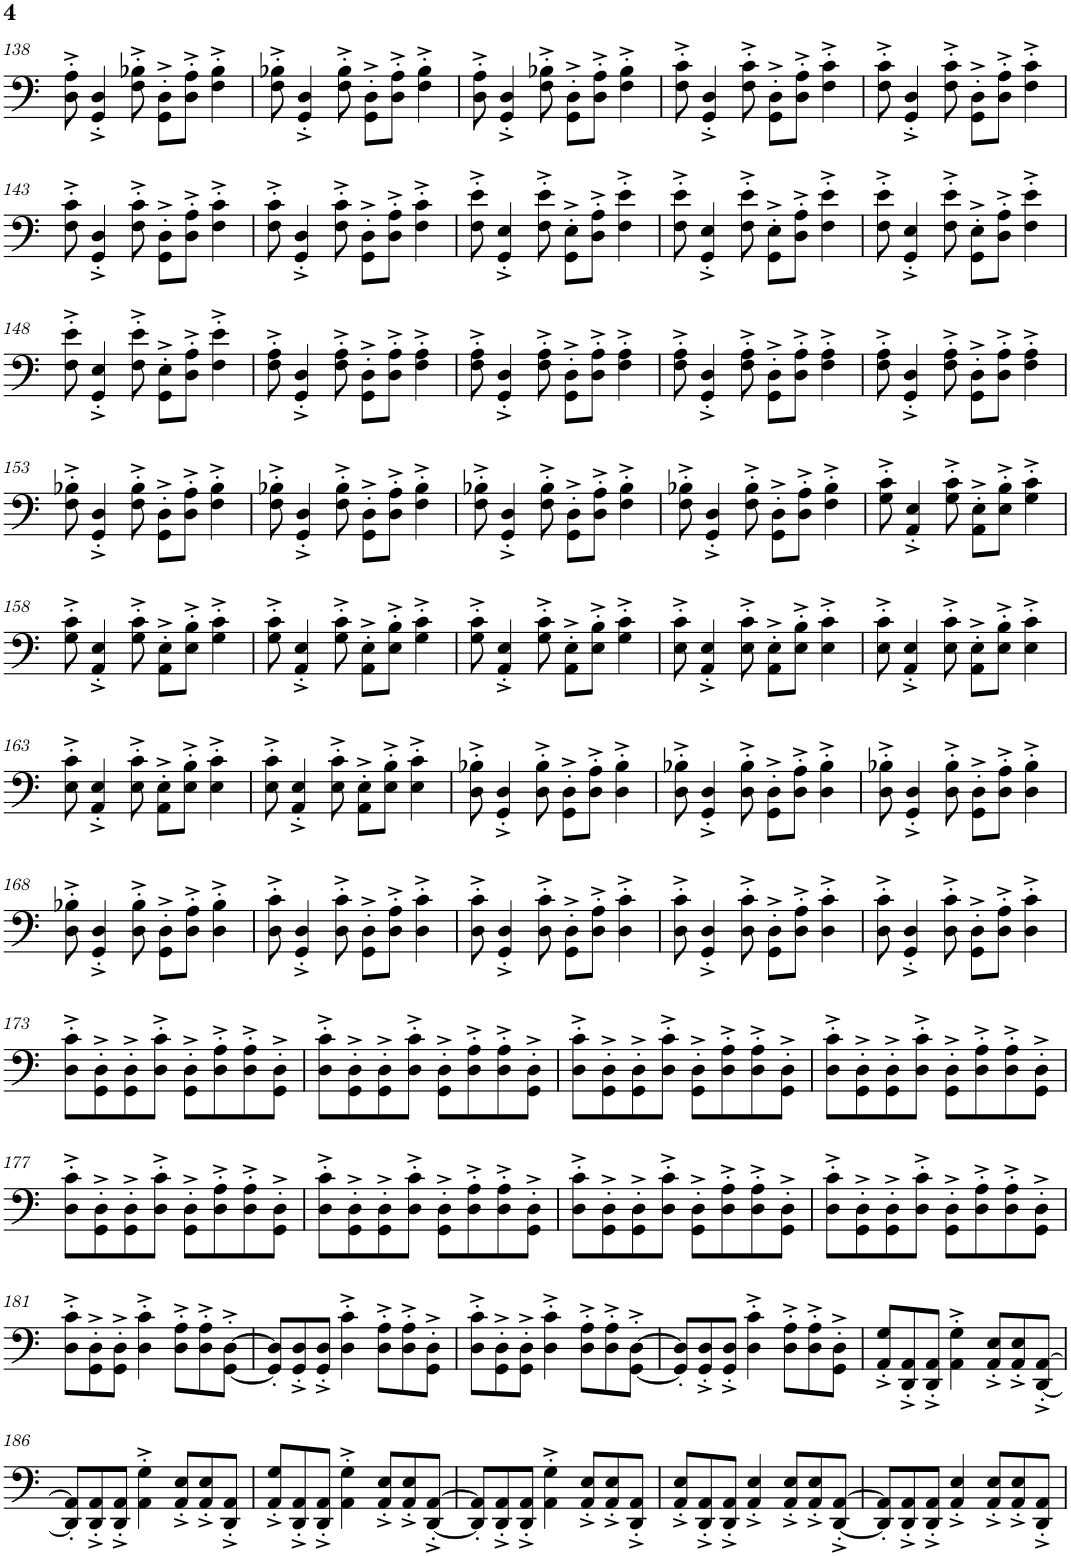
**kern
*part1
*staff1
*I"Violoncelo
*I'Vc.
!!LO:PB:g=z
*clefF4
*k[]
*M4/4
=138
8D\'^ 8A\'^
4GG/'^ 4D/'^
8F\'^ 8B-X\'^
8GG\'^ 8D\'^L
8D\'^ 8A\'^J
4F\'^ 4B-\'^
=139
8F\'^ 8B-X\'^
4GG/'^ 4D/'^
8F\'^ 8B-\'^
8GG\'^ 8D\'^L
8D\'^ 8A\'^J
4F\'^ 4B-\'^
=140
8D\'^ 8A\'^
4GG/'^ 4D/'^
8F\'^ 8B-X\'^
8GG\'^ 8D\'^L
8D\'^ 8A\'^J
4F\'^ 4B-\'^
=141
8F\'^ 8c\'^
4GG/'^ 4D/'^
8F\'^ 8c\'^
8GG\'^ 8D\'^L
8D\'^ 8A\'^J
4F\'^ 4c\'^
=142
8F\'^ 8c\'^
4GG/'^ 4D/'^
8F\'^ 8c\'^
8GG\'^ 8D\'^L
8D\'^ 8A\'^J
4F\'^ 4c\'^
!!LO:LB:g=z
=143
8F\'^ 8c\'^
4GG/'^ 4D/'^
8F\'^ 8c\'^
8GG\'^ 8D\'^L
8D\'^ 8A\'^J
4F\'^ 4c\'^
=144
8F\'^ 8c\'^
4GG/'^ 4D/'^
8F\'^ 8c\'^
8GG\'^ 8D\'^L
8D\'^ 8A\'^J
4F\'^ 4c\'^
=145
8F\'^ 8e\'^
4GG/'^ 4E/'^
8F\'^ 8e\'^
8GG\'^ 8E\'^L
8D\'^ 8A\'^J
4F\'^ 4e\'^
=146
8F\'^ 8e\'^
4GG/'^ 4E/'^
8F\'^ 8e\'^
8GG\'^ 8E\'^L
8D\'^ 8A\'^J
4F\'^ 4e\'^
=147
8F\'^ 8e\'^
4GG/'^ 4E/'^
8F\'^ 8e\'^
8GG\'^ 8E\'^L
8D\'^ 8A\'^J
4F\'^ 4e\'^
!!LO:LB:g=z
=148
8F\'^ 8e\'^
4GG/'^ 4E/'^
8F\'^ 8e\'^
8GG\'^ 8E\'^L
8D\'^ 8A\'^J
4F\'^ 4e\'^
=149
8F\'^ 8A\'^
4GG/'^ 4D/'^
8F\'^ 8A\'^
8GG\'^ 8D\'^L
8D\'^ 8A\'^J
4F\'^ 4A\'^
=150
8F\'^ 8A\'^
4GG/'^ 4D/'^
8F\'^ 8A\'^
8GG\'^ 8D\'^L
8D\'^ 8A\'^J
4F\'^ 4A\'^
=151
8F\'^ 8A\'^
4GG/'^ 4D/'^
8F\'^ 8A\'^
8GG\'^ 8D\'^L
8D\'^ 8A\'^J
4F\'^ 4A\'^
=152
8F\'^ 8A\'^
4GG/'^ 4D/'^
8F\'^ 8A\'^
8GG\'^ 8D\'^L
8D\'^ 8A\'^J
4F\'^ 4A\'^
!!LO:LB:g=z
=153
8F\'^ 8B-X\'^
4GG/'^ 4D/'^
8F\'^ 8B-\'^
8GG\'^ 8D\'^L
8D\'^ 8A\'^J
4F\'^ 4B-\'^
=154
8F\'^ 8B-X\'^
4GG/'^ 4D/'^
8F\'^ 8B-\'^
8GG\'^ 8D\'^L
8D\'^ 8A\'^J
4F\'^ 4B-\'^
=155
8F\'^ 8B-X\'^
4GG/'^ 4D/'^
8F\'^ 8B-\'^
8GG\'^ 8D\'^L
8D\'^ 8A\'^J
4F\'^ 4B-\'^
=156
8F\'^ 8B-X\'^
4GG/'^ 4D/'^
8F\'^ 8B-\'^
8GG\'^ 8D\'^L
8D\'^ 8A\'^J
4F\'^ 4B-\'^
=157
8G\'^ 8c\'^
4AA/'^ 4E/'^
8G\'^ 8c\'^
8AA\'^ 8E\'^L
8E\'^ 8B\'^J
4G\'^ 4c\'^
!!LO:LB:g=z
=158
8G\'^ 8c\'^
4AA/'^ 4E/'^
8G\'^ 8c\'^
8AA\'^ 8E\'^L
8E\'^ 8B\'^J
4G\'^ 4c\'^
=159
8G\'^ 8c\'^
4AA/'^ 4E/'^
8G\'^ 8c\'^
8AA\'^ 8E\'^L
8E\'^ 8B\'^J
4G\'^ 4c\'^
=160
8G\'^ 8c\'^
4AA/'^ 4E/'^
8G\'^ 8c\'^
8AA\'^ 8E\'^L
8E\'^ 8B\'^J
4G\'^ 4c\'^
=161
8E\'^ 8c\'^
4AA/'^ 4E/'^
8E\'^ 8c\'^
8AA\'^ 8E\'^L
8E\'^ 8B\'^J
4E\'^ 4c\'^
=162
8E\'^ 8c\'^
4AA/'^ 4E/'^
8E\'^ 8c\'^
8AA\'^ 8E\'^L
8E\'^ 8B\'^J
4E\'^ 4c\'^
!!LO:LB:g=z
=163
8E\'^ 8c\'^
4AA/'^ 4E/'^
8E\'^ 8c\'^
8AA\'^ 8E\'^L
8E\'^ 8B\'^J
4E\'^ 4c\'^
=164
8E\'^ 8c\'^
4AA/'^ 4E/'^
8E\'^ 8c\'^
8AA\'^ 8E\'^L
8E\'^ 8B\'^J
4E\'^ 4c\'^
=165
8D\'^ 8B-X\'^
4GG/'^ 4D/'^
8D\'^ 8B-\'^
8GG\'^ 8D\'^L
8D\'^ 8A\'^J
4D\'^ 4B-\'^
=166
8D\'^ 8B-X\'^
4GG/'^ 4D/'^
8D\'^ 8B-\'^
8GG\'^ 8D\'^L
8D\'^ 8A\'^J
4D\'^ 4B-\'^
=167
8D\'^ 8B-X\'^
4GG/'^ 4D/'^
8D\'^ 8B-\'^
8GG\'^ 8D\'^L
8D\'^ 8A\'^J
4D\'^ 4B-\'^
!!LO:LB:g=z
=168
8D\'^ 8B-X\'^
4GG/'^ 4D/'^
8D\'^ 8B-\'^
8GG\'^ 8D\'^L
8D\'^ 8A\'^J
4D\'^ 4B-\'^
=169
8D\'^ 8c\'^
4GG/'^ 4D/'^
8D\'^ 8c\'^
8GG\'^ 8D\'^L
8D\'^ 8A\'^J
4D\'^ 4c\'^
=170
8D\'^ 8c\'^
4GG/'^ 4D/'^
8D\'^ 8c\'^
8GG\'^ 8D\'^L
8D\'^ 8A\'^J
4D\'^ 4c\'^
=171
8D\'^ 8c\'^
4GG/'^ 4D/'^
8D\'^ 8c\'^
8GG\'^ 8D\'^L
8D\'^ 8A\'^J
4D\'^ 4c\'^
=172
8D\'^ 8c\'^
4GG/'^ 4D/'^
8D\'^ 8c\'^
8GG\'^ 8D\'^L
8D\'^ 8A\'^J
4D\'^ 4c\'^
!!LO:LB:g=z
=173
8D\'^ 8c\'^L
8GG\'^ 8D\'^
8GG\'^ 8D\'^
8D\'^ 8c\'^J
8GG\'^ 8D\'^L
8D\'^ 8A\'^
8D\'^ 8A\'^
8GG\'^ 8D\'^J
=174
8D\'^ 8c\'^L
8GG\'^ 8D\'^
8GG\'^ 8D\'^
8D\'^ 8c\'^J
8GG\'^ 8D\'^L
8D\'^ 8A\'^
8D\'^ 8A\'^
8GG\'^ 8D\'^J
=175
8D\'^ 8c\'^L
8GG\'^ 8D\'^
8GG\'^ 8D\'^
8D\'^ 8c\'^J
8GG\'^ 8D\'^L
8D\'^ 8A\'^
8D\'^ 8A\'^
8GG\'^ 8D\'^J
=176
8D\'^ 8c\'^L
8GG\'^ 8D\'^
8GG\'^ 8D\'^
8D\'^ 8c\'^J
8GG\'^ 8D\'^L
8D\'^ 8A\'^
8D\'^ 8A\'^
8GG\'^ 8D\'^J
!!LO:LB:g=z
=177
8D\'^ 8c\'^L
8GG\'^ 8D\'^
8GG\'^ 8D\'^
8D\'^ 8c\'^J
8GG\'^ 8D\'^L
8D\'^ 8A\'^
8D\'^ 8A\'^
8GG\'^ 8D\'^J
=178
8D\'^ 8c\'^L
8GG\'^ 8D\'^
8GG\'^ 8D\'^
8D\'^ 8c\'^J
8GG\'^ 8D\'^L
8D\'^ 8A\'^
8D\'^ 8A\'^
8GG\'^ 8D\'^J
=179
8D\'^ 8c\'^L
8GG\'^ 8D\'^
8GG\'^ 8D\'^
8D\'^ 8c\'^J
8GG\'^ 8D\'^L
8D\'^ 8A\'^
8D\'^ 8A\'^
8GG\'^ 8D\'^J
=180
8D\'^ 8c\'^L
8GG\'^ 8D\'^
8GG\'^ 8D\'^
8D\'^ 8c\'^J
8GG\'^ 8D\'^L
8D\'^ 8A\'^
8D\'^ 8A\'^
8GG\'^ 8D\'^J
!!LO:LB:g=z
=181
8D\'^ 8c\'^L
8GG\'^ 8D\'^
8GG\'^ 8D\'^J
4D\'^ 4c\'^
8D\'^ 8A\'^L
8D\'^ 8A\'^
[8GG\'^ [8D\'^J
=182
8GG/]' 8D/]'L
8GG/'^ 8D/'^
8GG/'^ 8D/'^J
4D\'^ 4c\'^
8D\'^ 8A\'^L
8D\'^ 8A\'^
8GG\'^ 8D\'^J
=183
8D\'^ 8c\'^L
8GG\'^ 8D\'^
8GG\'^ 8D\'^J
4D\'^ 4c\'^
8D\'^ 8A\'^L
8D\'^ 8A\'^
[8GG\'^ [8D\'^J
=184
8GG/]' 8D/]'L
8GG/'^ 8D/'^
8GG/'^ 8D/'^J
4D\'^ 4c\'^
8D\'^ 8A\'^L
8D\'^ 8A\'^
8GG\'^ 8D\'^J
=185
8AA/'^ 8G/'^L
8DD/'^ 8AA/'^
8DD/'^ 8AA/'^J
4AA\'^ 4G\'^
8AA/'^ 8E/'^L
8AA/'^ 8E/'^
[8DD/'^ [8AA/'^J
!!LO:LB:g=z
=186
8DD/]' 8AA/]'L
8DD/'^ 8AA/'^
8DD/'^ 8AA/'^J
4AA\'^ 4G\'^
8AA/'^ 8E/'^L
8AA/'^ 8E/'^
8DD/'^ 8AA/'^J
=187
8AA/'^ 8G/'^L
8DD/'^ 8AA/'^
8DD/'^ 8AA/'^J
4AA\'^ 4G\'^
8AA/'^ 8E/'^L
8AA/'^ 8E/'^
[8DD/'^ [8AA/'^J
=188
8DD/]' 8AA/]'L
8DD/'^ 8AA/'^
8DD/'^ 8AA/'^J
4AA\'^ 4G\'^
8AA/'^ 8E/'^L
8AA/'^ 8E/'^
8DD/'^ 8AA/'^J
=189
8AA/'^ 8E/'^L
8DD/'^ 8AA/'^
8DD/'^ 8AA/'^J
4AA/'^ 4E/'^
8AA/'^ 8E/'^L
8AA/'^ 8E/'^
[8DD/'^ [8AA/'^J
=190
8DD/]' 8AA/]'L
8DD/'^ 8AA/'^
8DD/'^ 8AA/'^J
4AA/'^ 4E/'^
8AA/'^ 8E/'^L
8AA/'^ 8E/'^
8DD/'^ 8AA/'^J
=
*-
